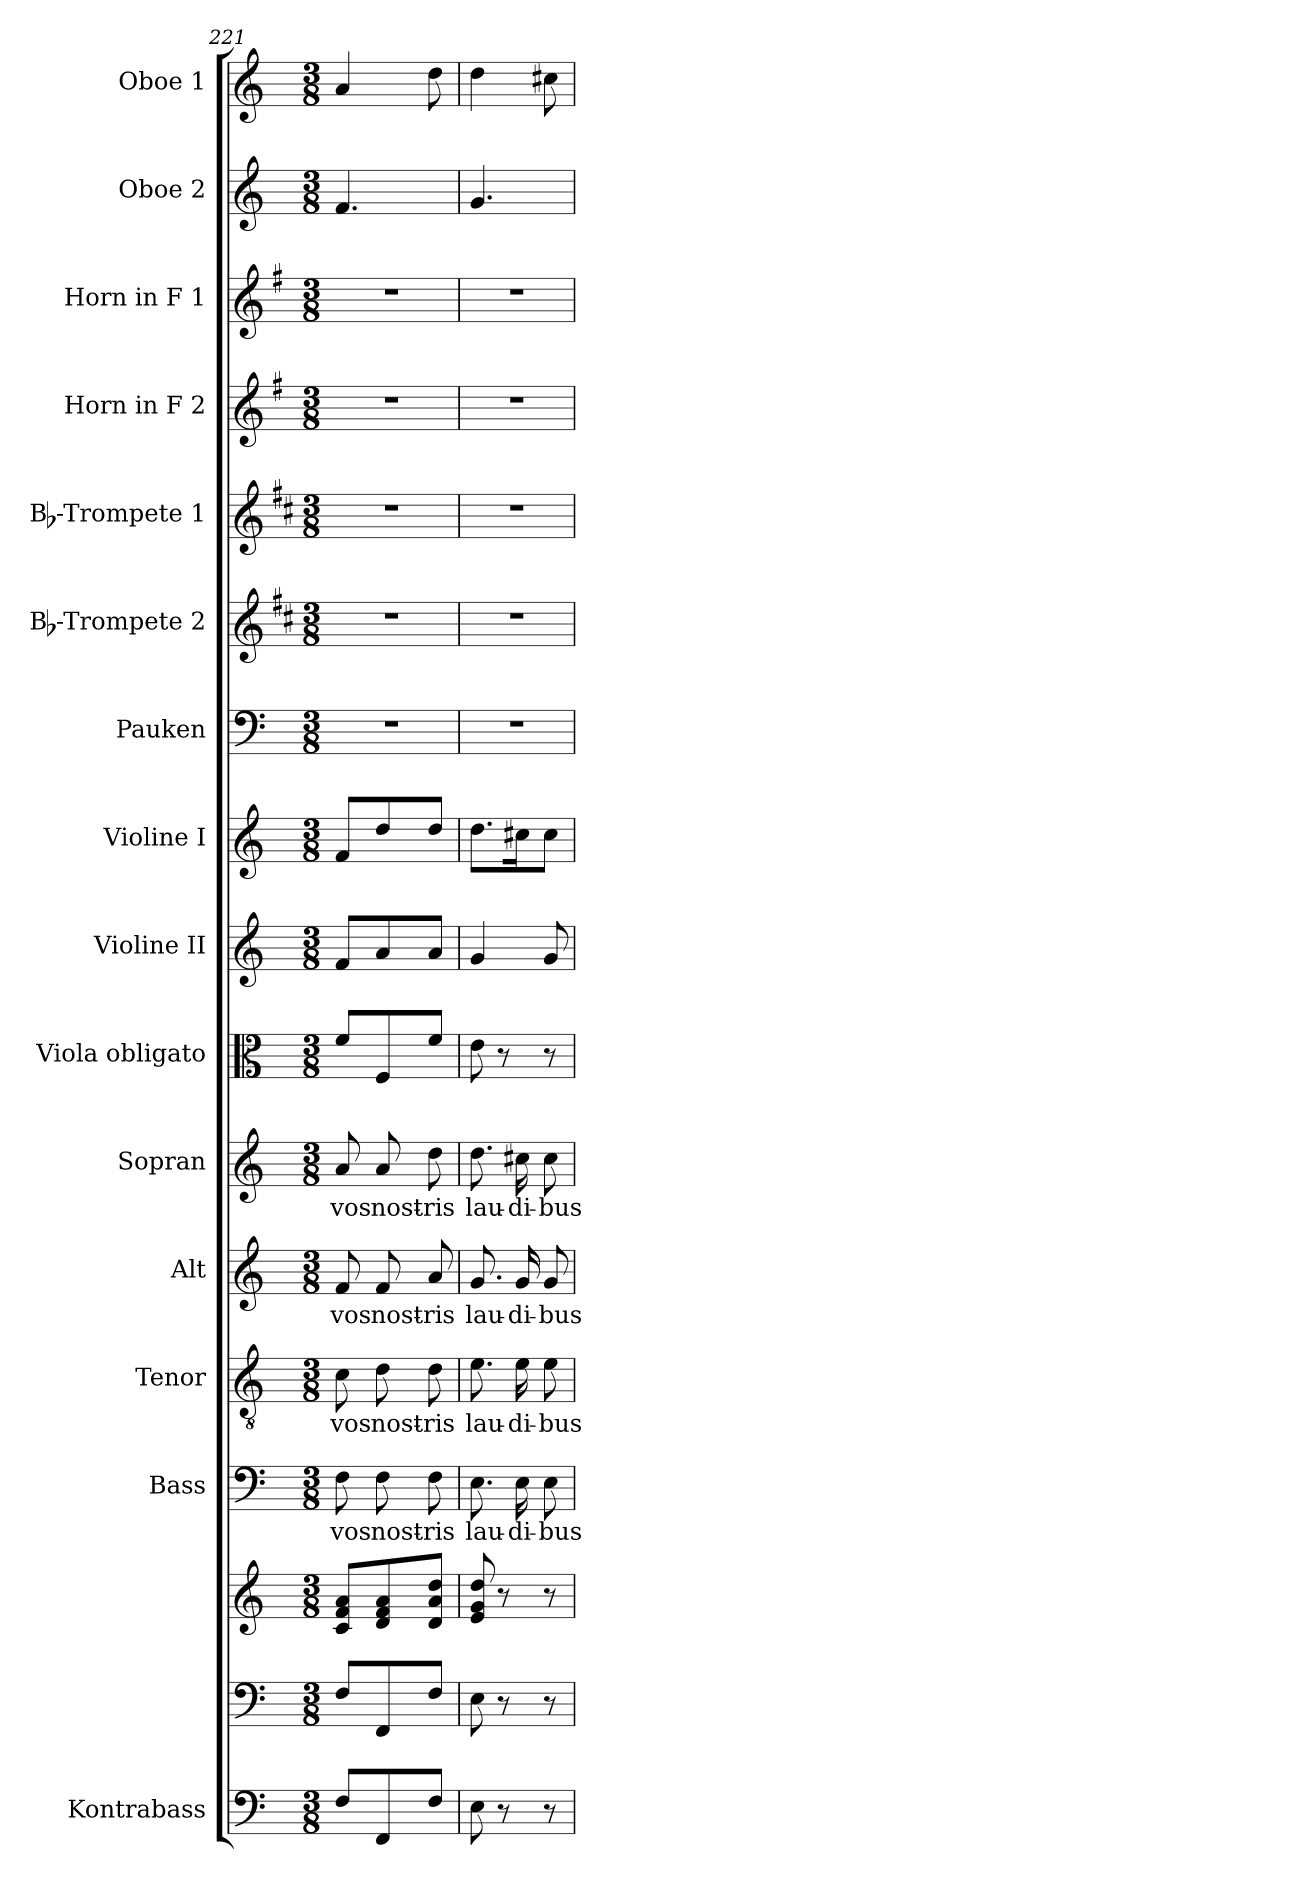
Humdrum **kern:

**kern	**kern	**kern	**kern	**text	**kern	**text	**kern	**text	**kern	**text	**kern	**kern	**kern	**kern	**kern	**kern	**kern	**kern	**kern	**kern
*part16	*part15	*part15	*part14	*part14	*part13	*part13	*part12	*part12	*part11	*part11	*part10	*part9	*part8	*part7	*part6	*part5	*part4	*part3	*part2	*part1
*staff17	*staff16	*staff15	*staff14	*staff14	*staff13	*staff13	*staff12	*staff12	*staff11	*staff11	*staff10	*staff9	*staff8	*staff7	*staff6	*staff5	*staff4	*staff3	*staff2	*staff1
*I"Kontrabass	*	*	*I"Bass	*	*I"Tenor	*	*I"Alt	*	*I"Sopran	*	*I"Viola obligato	*I"Violine II	*I"Violine I	*I"Pauken	*I"Bb-Trompete 2	*I"Bb-Trompete 1	*I"Horn in F 2	*I"Horn in F 1	*I"Oboe 2	*I"Oboe 1
*I'Kb.	*	*	*I'B.	*	*I'T.	*	*I'A.	*	*I'S.	*	*I'Vla.	*I'Vl. II	*I'Vl. I	*I'Pk.	*I'Bb Trp. 2	*I'Bb Trp. 1	*	*	*I'Ob. 2	*I'Ob. 1
*clefF4	*clefF4	*clefG2	*clefF4	*	*clefGv2	*	*clefG2	*	*clefG2	*	*clefC3	*clefG2	*clefG2	*clefF4	*clefG2	*clefG2	*clefG2	*clefG2	*clefG2	*clefG2
*ITrd7c12	*	*	*	*	*	*	*	*	*	*	*	*	*	*	*ITrd1c2	*ITrd1c2	*ITrd4c7	*ITrd4c7	*	*
*k[]	*k[]	*k[]	*k[]	*	*k[]	*	*k[]	*	*k[]	*	*k[]	*k[]	*k[]	*k[]	*k[]	*k[]	*k[]	*k[]	*k[]	*k[]
*C:	*C:	*C:	*C:	*	*C:	*	*C:	*	*C:	*	*C:	*C:	*C:	*C:	*C:	*C:	*C:	*C:	*C:	*C:
*M3/8	*M3/8	*M3/8	*M3/8	*	*M3/8	*	*M3/8	*	*M3/8	*	*M3/8	*M3/8	*M3/8	*M3/8	*M3/8	*M3/8	*M3/8	*M3/8	*M3/8	*M3/8
=221	=221	=221	=221	=221	=221	=221	=221	=221	=221	=221	=221	=221	=221	=221	=221	=221	=221	=221	=221	=221
!	!	!	!	!LO:LY:b	!	!LO:LY:b	!	!LO:LY:b	!	!LO:LY:b	!	!	!	!	!	!	!	!	!	!
8FF/L	8F/L	8c/ 8f/ 8a/L	8F\	vos	8c\	vos	8f/	vos	8a/	vos	8f/L	8f/L	8f/L	4.r	4.r	4.r	4.r	4.r	4.f/	4a/
!	!	!	!	!LO:LY:b	!	!LO:LY:b	!	!LO:LY:b	!	!LO:LY:b	!	!	!	!	!	!	!	!	!	!
8FFF/	8FF/	8d/ 8f/ 8a/	8F\	nost-	8d\	nost-	8f/	nost-	8a/	nost-	8F/	8a/	8dd/	.	.	.	.	.	.	.
!	!	!	!	!LO:LY:b	!	!LO:LY:b	!	!LO:LY:b	!	!LO:LY:b	!	!	!	!	!	!	!	!	!	!
8FF/J	8F/J	8d/ 8a/ 8dd/J	8F\	-ris	8d\	-ris	8a/	-ris	8dd\	-ris	8f/J	8a/J	8dd/J	.	.	.	.	.	.	8dd\
=222	=222	=222	=222	=222	=222	=222	=222	=222	=222	=222	=222	=222	=222	=222	=222	=222	=222	=222	=222	=222
!	!	!	!	!LO:LY:b	!	!LO:LY:b	!	!LO:LY:b	!	!LO:LY:b	!	!	!	!	!	!	!	!	!	!
8EE\	8E\	8e/ 8g/ 8dd/	8.E\	lau-	8.e\	lau-	8.g/	lau-	8.dd\	lau-	8e\	4g/	8.dd\L	4.r	4.r	4.r	4.r	4.r	4.g/	4dd\
8r	8r	8r	.	.	.	.	.	.	.	.	8r	.	.	.	.	.	.	.	.	.
!	!	!	!	!LO:LY:b	!	!LO:LY:b	!	!LO:LY:b	!	!LO:LY:b	!	!	!	!	!	!	!	!	!	!
.	.	.	16E\	-di-	16e\	-di-	16g/	-di-	16cc#X\	-di-	.	.	16cc#X\k	.	.	.	.	.	.	.
!	!	!	!	!LO:LY:b	!	!LO:LY:b	!	!LO:LY:b	!	!LO:LY:b	!	!	!	!	!	!	!	!	!	!
8r	8r	8r	8E\	-bus	8e\	-bus	8g/	-bus	8cc#\	-bus	8r	8g/	8cc#\J	.	.	.	.	.	.	8cc#X\
=	=	=	=	=	=	=	=	=	=	=	=	=	=	=	=	=	=	=	=	=
*-	*-	*-	*-	*-	*-	*-	*-	*-	*-	*-	*-	*-	*-	*-	*-	*-	*-	*-	*-	*-
